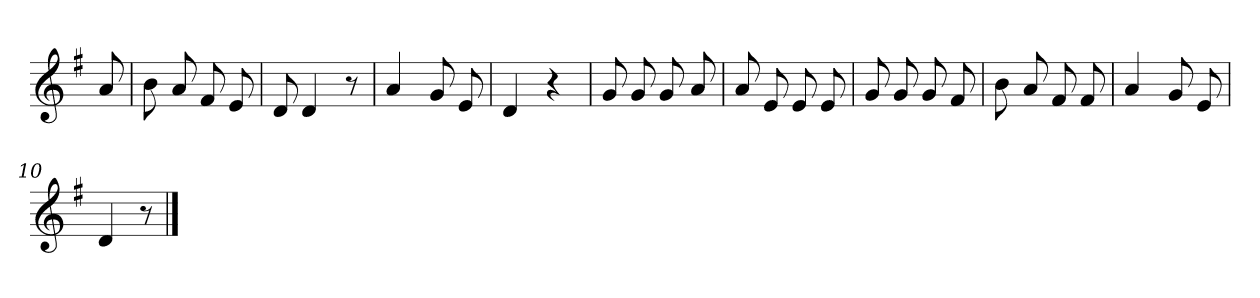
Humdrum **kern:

**kern
*part1
*staff1
*clefG2
*k[f#]
=
8a
=1
8b
8a
8f#
8e
=2
8d
4d
8r
=3
4a
8g
8e
=4
4d
4r
=5
8g
8g
8g
8a
=6
8a
8e
8e
8e
=7
8g
8g
8g
8f#
=8
8b
8a
8f#
8f#
=9
4a
8g
8e
=10
4d
8r
==
*-
